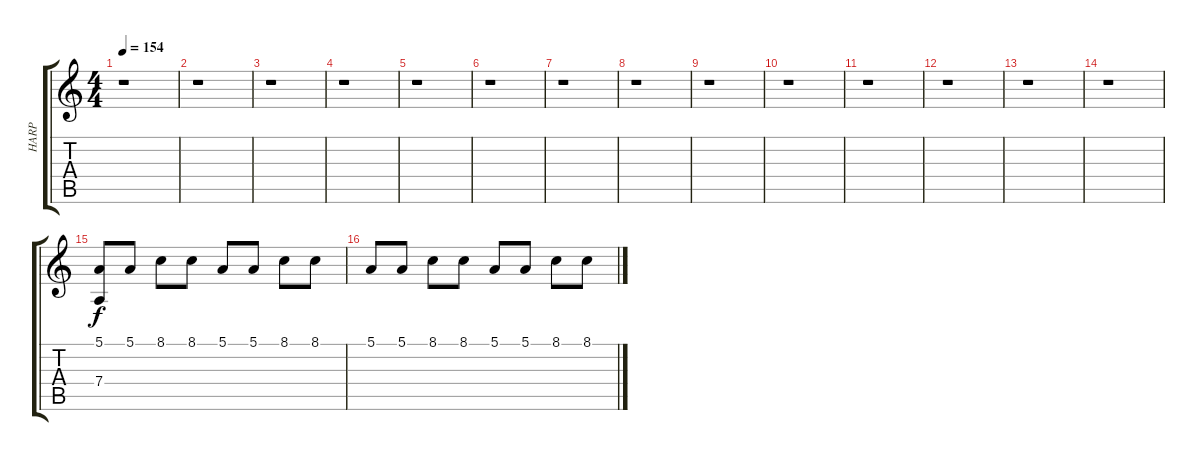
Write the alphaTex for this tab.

\track ("HARP" "HARP") {instrument harpsichord}
\staff {score tabs}
\tuning (E4 B3 G3 D3 A2 E2) {hide}
\ts (4 4)
\tempo 154
\clef g2
\ks c
r.1{dy f} |
r.1 |
r.1 |
r.1 |
r.1 |
r.1 |
r.1 |
r.1 |
r.1 |
r.1 |
r.1 |
r.1 |
r.1 |
r.1 |
(5.1 7.4).8 5.1.8 8.1.8 8.1.8 5.1.8 5.1.8 8.1.8 8.1.8 |
5.1.8 5.1.8 8.1.8 8.1.8 5.1.8 5.1.8 8.1.8 8.1.8
